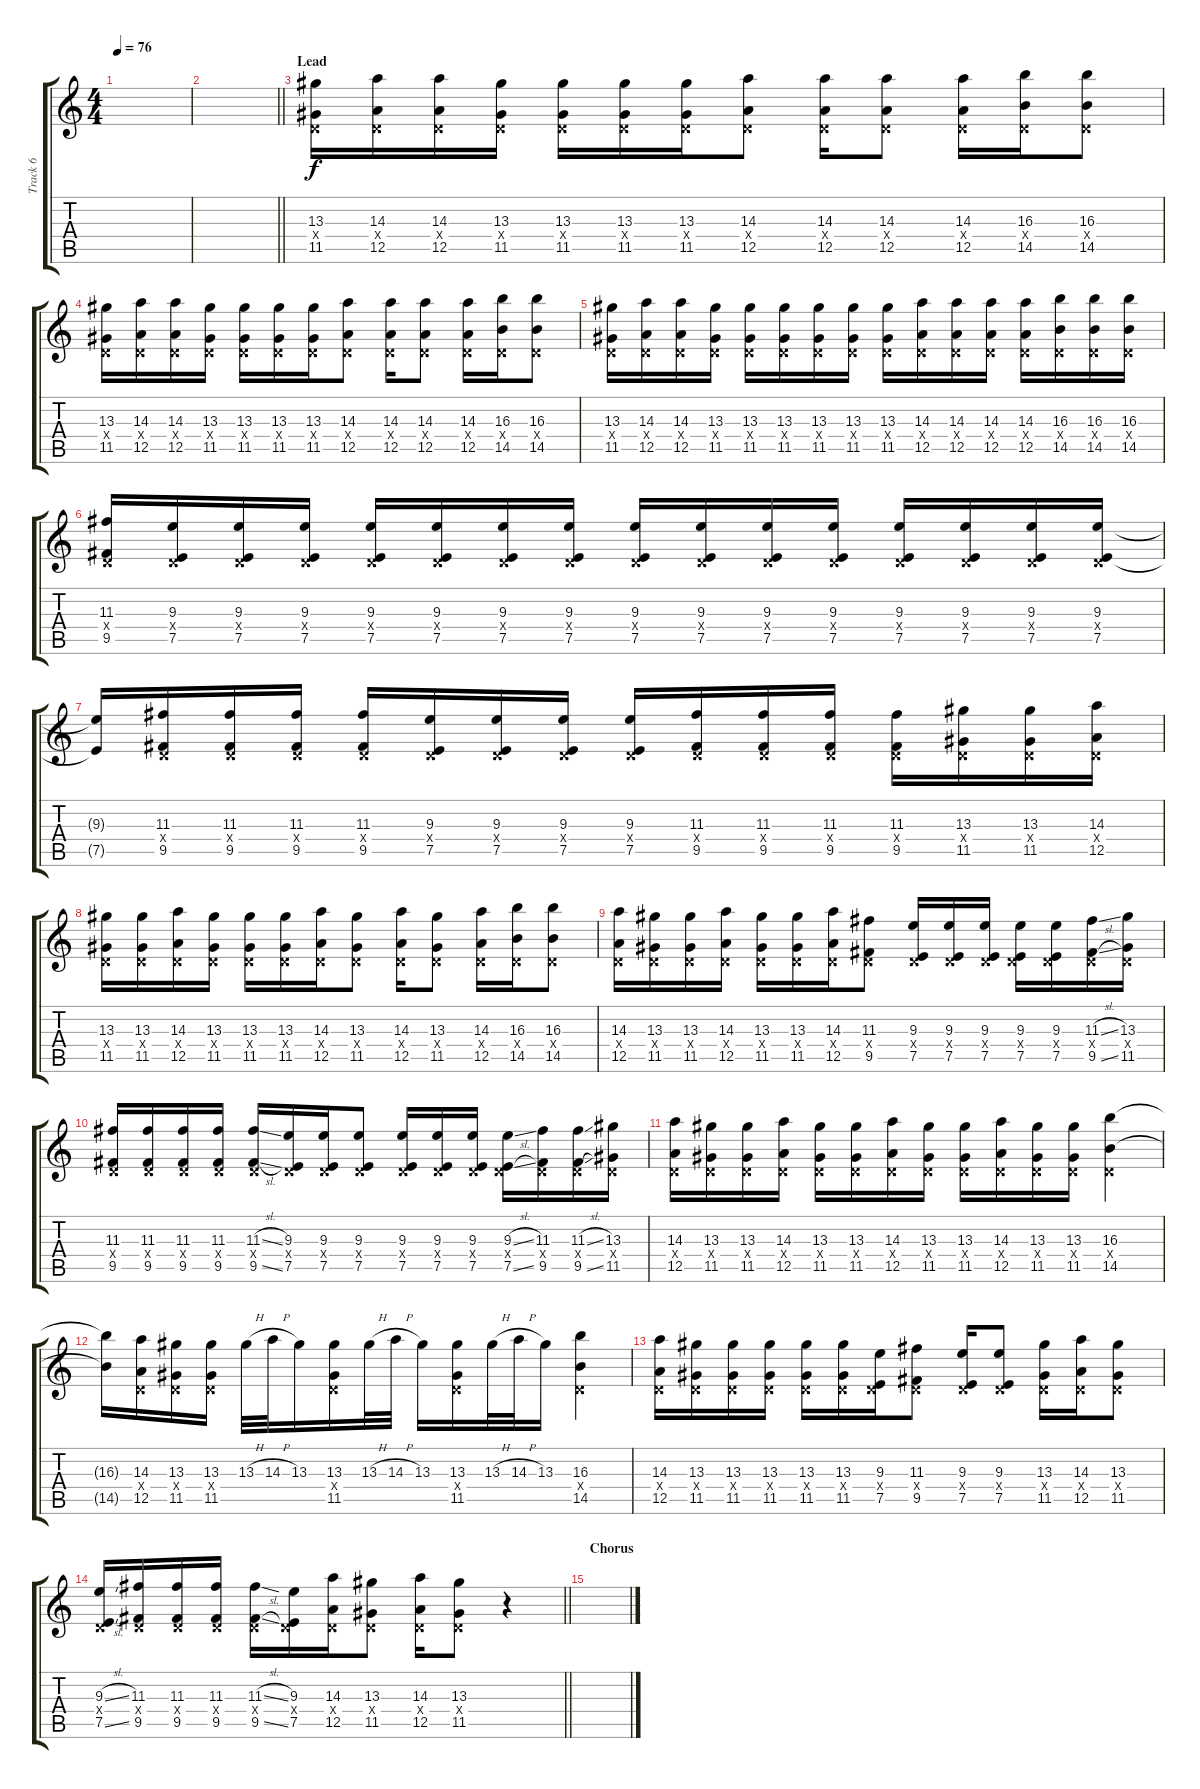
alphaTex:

\track ("Track 6" "Track 6") {instrument electricguitarjazz}
\staff {score tabs}
\tuning (E4 B3 G3 D3 A2 D2) {hide}
\ts (4 4)
\tempo 76
\clef g2
\ks c
|
\barLineRight lightlight
|
\section ("" "Lead")
(13.3 0.4{x} 11.5).16{volume 13 instrument overdrivenguitar} (14.3 0.4{x} 12.5).16 (14.3 0.4{x} 12.5).16 (13.3 0.4{x} 11.5).16 (13.3 0.4{x} 11.5).16 (13.3 0.4{x} 11.5).16 (13.3 0.4{x} 11.5).16 (14.3 0.4{x} 12.5).8 (14.3 0.4{x} 12.5).16 (14.3 0.4{x} 12.5).8 (14.3 0.4{x} 12.5).16 (16.3 0.4{x} 14.5).16 (16.3 0.4{x} 14.5).8 |
(13.3 0.4{x} 11.5).16 (14.3 0.4{x} 12.5).16 (14.3 0.4{x} 12.5).16 (13.3 0.4{x} 11.5).16 (13.3 0.4{x} 11.5).16 (13.3 0.4{x} 11.5).16 (13.3 0.4{x} 11.5).16 (14.3 0.4{x} 12.5).8 (14.3 0.4{x} 12.5).16 (14.3 0.4{x} 12.5).8 (14.3 0.4{x} 12.5).16 (16.3 0.4{x} 14.5).16 (16.3 0.4{x} 14.5).8 |
(13.3 0.4{x} 11.5).16 (14.3 0.4{x} 12.5).16 (14.3 0.4{x} 12.5).16 (13.3 0.4{x} 11.5).16 (13.3 0.4{x} 11.5).16 (13.3 0.4{x} 11.5).16 (13.3 0.4{x} 11.5).16 (13.3 0.4{x} 11.5).16 (13.3 0.4{x} 11.5).16 (14.3 0.4{x} 12.5).16 (14.3 0.4{x} 12.5).16 (14.3 0.4{x} 12.5).16 (14.3 0.4{x} 12.5).16 (16.3 0.4{x} 14.5).16 (16.3 0.4{x} 14.5).16 (16.3 0.4{x} 14.5).16 |
(11.3 0.4{x} 9.5).16 (9.3 0.4{x} 7.5).16 (9.3 0.4{x} 7.5).16 (9.3 0.4{x} 7.5).16 (9.3 0.4{x} 7.5).16 (9.3 0.4{x} 7.5).16 (9.3 0.4{x} 7.5).16 (9.3 0.4{x} 7.5).16 (9.3 0.4{x} 7.5).16 (9.3 0.4{x} 7.5).16 (9.3 0.4{x} 7.5).16 (9.3 0.4{x} 7.5).16 (9.3 0.4{x} 7.5).16 (9.3 0.4{x} 7.5).16 (9.3 0.4{x} 7.5).16 (9.3 0.4{x} 7.5).16 |
(9.3{t} 7.5{t}).16 (11.3 0.4{x} 9.5).16 (11.3 0.4{x} 9.5).16 (11.3 0.4{x} 9.5).16 (11.3 0.4{x} 9.5).16 (9.3 0.4{x} 7.5).16 (9.3 0.4{x} 7.5).16 (9.3 0.4{x} 7.5).16 (9.3 0.4{x} 7.5).16 (11.3 0.4{x} 9.5).16 (11.3 0.4{x} 9.5).16 (11.3 0.4{x} 9.5).16 (11.3 0.4{x} 9.5).16 (13.3 0.4{x} 11.5).16 (13.3 0.4{x} 11.5).16 (14.3 0.4{x} 12.5).16 |
(13.3 0.4{x} 11.5).16 (13.3 0.4{x} 11.5).16 (14.3 0.4{x} 12.5).16 (13.3 0.4{x} 11.5).16 (13.3 0.4{x} 11.5).16 (13.3 0.4{x} 11.5).16 (14.3 0.4{x} 12.5).16 (13.3 0.4{x} 11.5).8 (14.3 0.4{x} 12.5).16 (13.3 0.4{x} 11.5).8 (14.3 0.4{x} 12.5).16 (16.3 0.4{x} 14.5).16 (16.3 0.4{x} 14.5).8 |
(14.3 0.4{x} 12.5).16 (13.3 0.4{x} 11.5).16 (13.3 0.4{x} 11.5).16 (14.3 0.4{x} 12.5).16 (13.3 0.4{x} 11.5).16 (13.3 0.4{x} 11.5).16 (14.3 0.4{x} 12.5).16 (11.3 0.4{x} 9.5).8 (9.3 0.4{x} 7.5).16 (9.3 0.4{x} 7.5).16 (9.3 0.4{x} 7.5).16 (9.3 0.4{x} 7.5).16 (9.3 0.4{x} 7.5).16 (11.3{sl} 0.4{x} 9.5{sl}).16 (13.3 0.4{x} 11.5).16 |
(11.3 0.4{x} 9.5).16 (11.3 0.4{x} 9.5).16 (11.3 0.4{x} 9.5).16 (11.3 0.4{x} 9.5).16 (11.3{sl} 0.4{x} 9.5{sl}).16 (9.3 0.4{x} 7.5).16 (9.3 0.4{x} 7.5).16 (9.3 0.4{x} 7.5).8 (9.3 0.4{x} 7.5).16 (9.3 0.4{x} 7.5).16 (9.3 0.4{x} 7.5).16 (9.3{sl} 0.4{x} 7.5{sl}).16 (11.3 0.4{x} 9.5).16 (11.3{sl} 0.4{x} 9.5{sl}).16 (13.3 0.4{x} 11.5).16 |
(14.3 0.4{x} 12.5).16 (13.3 0.4{x} 11.5).16 (13.3 0.4{x} 11.5).16 (14.3 0.4{x} 12.5).16 (13.3 0.4{x} 11.5).16 (13.3 0.4{x} 11.5).16 (14.3 0.4{x} 12.5).16 (13.3 0.4{x} 11.5).16 (13.3 0.4{x} 11.5).16 (14.3 0.4{x} 12.5).16 (13.3 0.4{x} 11.5).16 (13.3 0.4{x} 11.5).16 (16.3 0.4{x} 14.5).4 |
(16.3{t} 14.5{t}).16 (14.3 0.4{x} 12.5).16 (13.3 0.4{x} 11.5).16 (13.3 0.4{x} 11.5).16 13.3{h}.32 14.3{h}.32 13.3.16 (13.3 0.4{x} 11.5).16 13.3{h}.32 14.3{h}.32 13.3.16 (13.3 0.4{x} 11.5).16 13.3{h}.32 14.3{h}.32 13.3.16 (16.3 0.4{x} 14.5).4 |
(14.3 0.4{x} 12.5).16 (13.3 0.4{x} 11.5).16 (13.3 0.4{x} 11.5).16 (13.3 0.4{x} 11.5).16 (13.3 0.4{x} 11.5).16 (13.3 0.4{x} 11.5).16 (9.3 0.4{x} 7.5).16 (11.3 0.4{x} 9.5).8 (9.3 0.4{x} 7.5).16 (9.3 0.4{x} 7.5).8 (13.3 0.4{x} 11.5).16 (14.3 0.4{x} 12.5).16 (13.3 0.4{x} 11.5).8 |
\barLineRight lightlight
(9.3{sl} 0.4{x} 7.5{sl}).16 (11.3 0.4{x} 9.5).16 (11.3 0.4{x} 9.5).16 (11.3 0.4{x} 9.5).16 (11.3{sl} 0.4{x} 9.5{sl}).16 (9.3 0.4{x} 7.5).16 (14.3 0.4{x} 12.5).16 (13.3 0.4{x} 11.5).8 (14.3 0.4{x} 12.5).16 (13.3 0.4{x} 11.5).8 r.4 |
\section ("" "Chorus")
